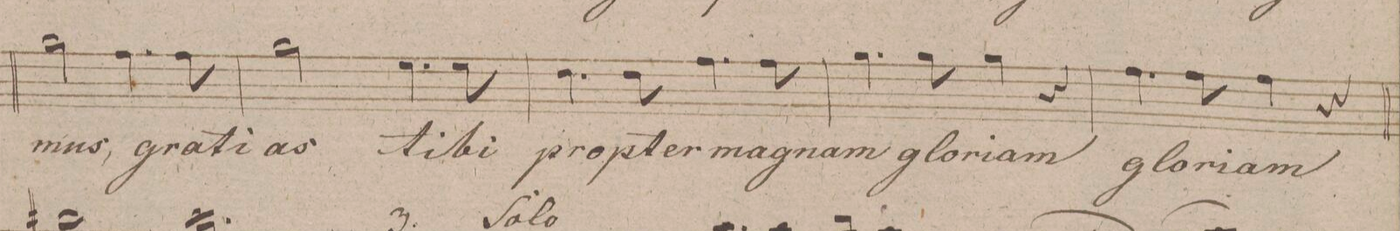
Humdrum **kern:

**kern	**text	**dynam
*I"Soprano.	*	*
*clefC1	*	*
*k[f#c#g#d#]	*	*
*met(c)	*	*
*M4/4	*	*
2ee\	-mus,	.
4.dd#\	gra-	.
8dd#\	-ti-	.
=54	=54	=54
2ee\	-as	.
4.cc#\	ti-	.
8cc#\	-bi	.
=55	=55	=55
4.b\	pro-	.
8b\	-pter	.
4.dd#\	ma-	.
8dd#\	-gnam	.
=56	=56	=56
4.ee\	glo-	.
8ee\	-ri-	.
4ee\	-am	.
4r	.	.
=57	=57	=57
4.dd#\	glo-	.
8dd#\	-ri-	.
4dd#\	-am	.
4r	.	.
=58	=58	=58
*-	*-	*-
